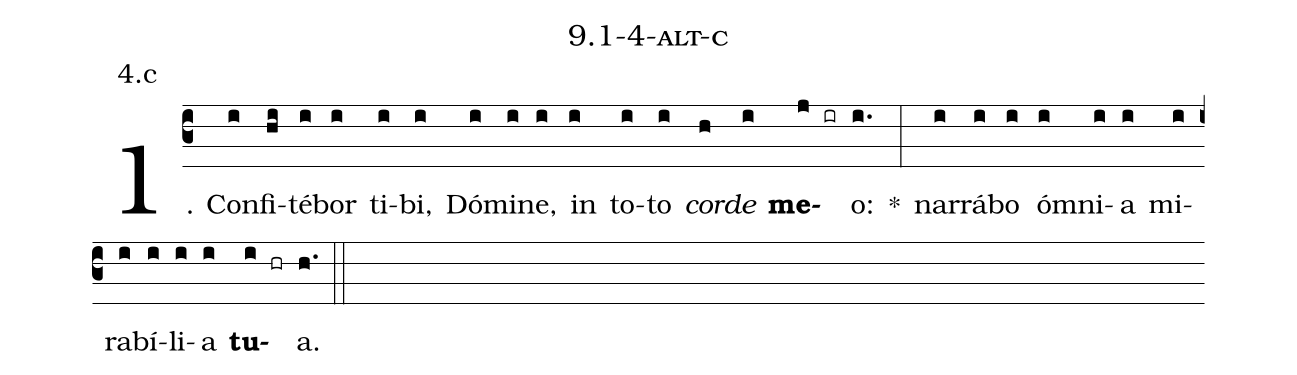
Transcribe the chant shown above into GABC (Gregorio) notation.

name: 9.1-4-alt-c;
annotation: 4.c;
%%
(c3)1. Con(i)fi(hi)té(i)bor(i) ti(i)bi,(i) Dó(i)mi(i)ne,(i) in(i) to(i)to(i) <i>cor</i>(h)<i>de</i>(i) <b>me</b>(j ir)o:(i.) *(:) nar(i)rá(i)bo(i) óm(i)ni(i)a(i) mi(i)ra(i)bí(i)li(i)a(i) <b>tu</b>(i hr)a.(h.) (::)
